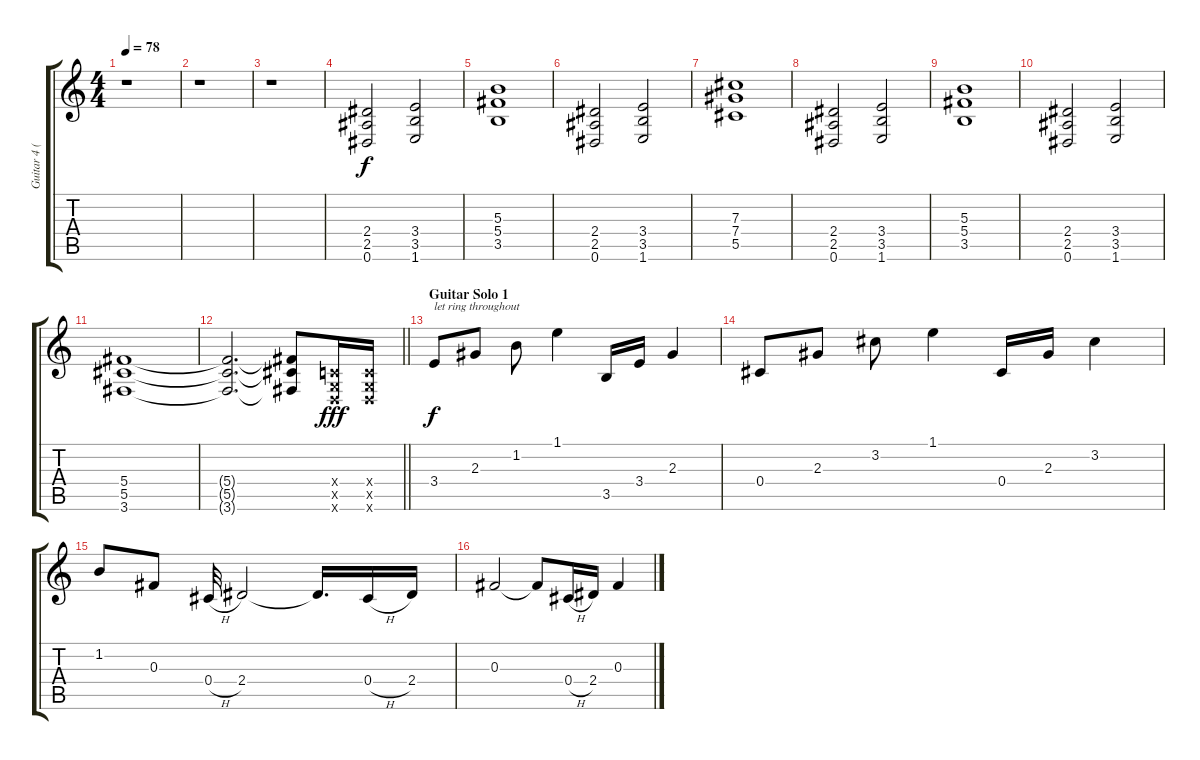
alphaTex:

\track ("Guitar 4 (Izzy)" "Guitar 4 (") {instrument overdrivenguitar}
\staff {score tabs}
\tuning (Eb4 Bb3 Gb3 Db3 Ab2 Eb2) {hide}
\ts (4 4)
\tempo 78
\clef g2
\ks c
r.1{dy f} |
r.1 |
r.1 |
(2.4 2.5 0.6).2 (3.4 3.5 1.6).2 |
(5.3 5.4 3.5).1 |
(2.4 2.5 0.6).2 (3.4 3.5 1.6).2 |
(7.3 7.4 5.5).1 |
(2.4 2.5 0.6).2 (3.4 3.5 1.6).2 |
(5.3 5.4 3.5).1 |
(2.4 2.5 0.6).2 (3.4 3.5 1.6).2 |
(5.4 5.5 3.6).1 |
\barLineRight lightlight
(5.4{t} 5.5{t} 3.6{t}).2{d} (5.4{t} 5.5{t} 3.6{t}).8 (-1.4{x} -1.5{x} -1.6{x}).16{dy fff} (-1.4{x} -1.5{x} -1.6{x}).16 |
\section ("" "Guitar Solo 1")
3.4.8{txt "let ring throughout" dy f} 2.3.8 1.2.8 1.1.4 3.5.16 3.4.16 2.3.4 |
0.4.8 2.3.8 3.2.8 1.1.4 0.4.16 2.3.16 3.2.4 |
1.2.8 0.3.8 0.4{h}.32 2.4.2 2.4{t}.16{d} 0.4{h}.16 2.4.16 |
0.3.2 0.3{t}.8 0.4{h}.16 2.4.16 0.3.4
